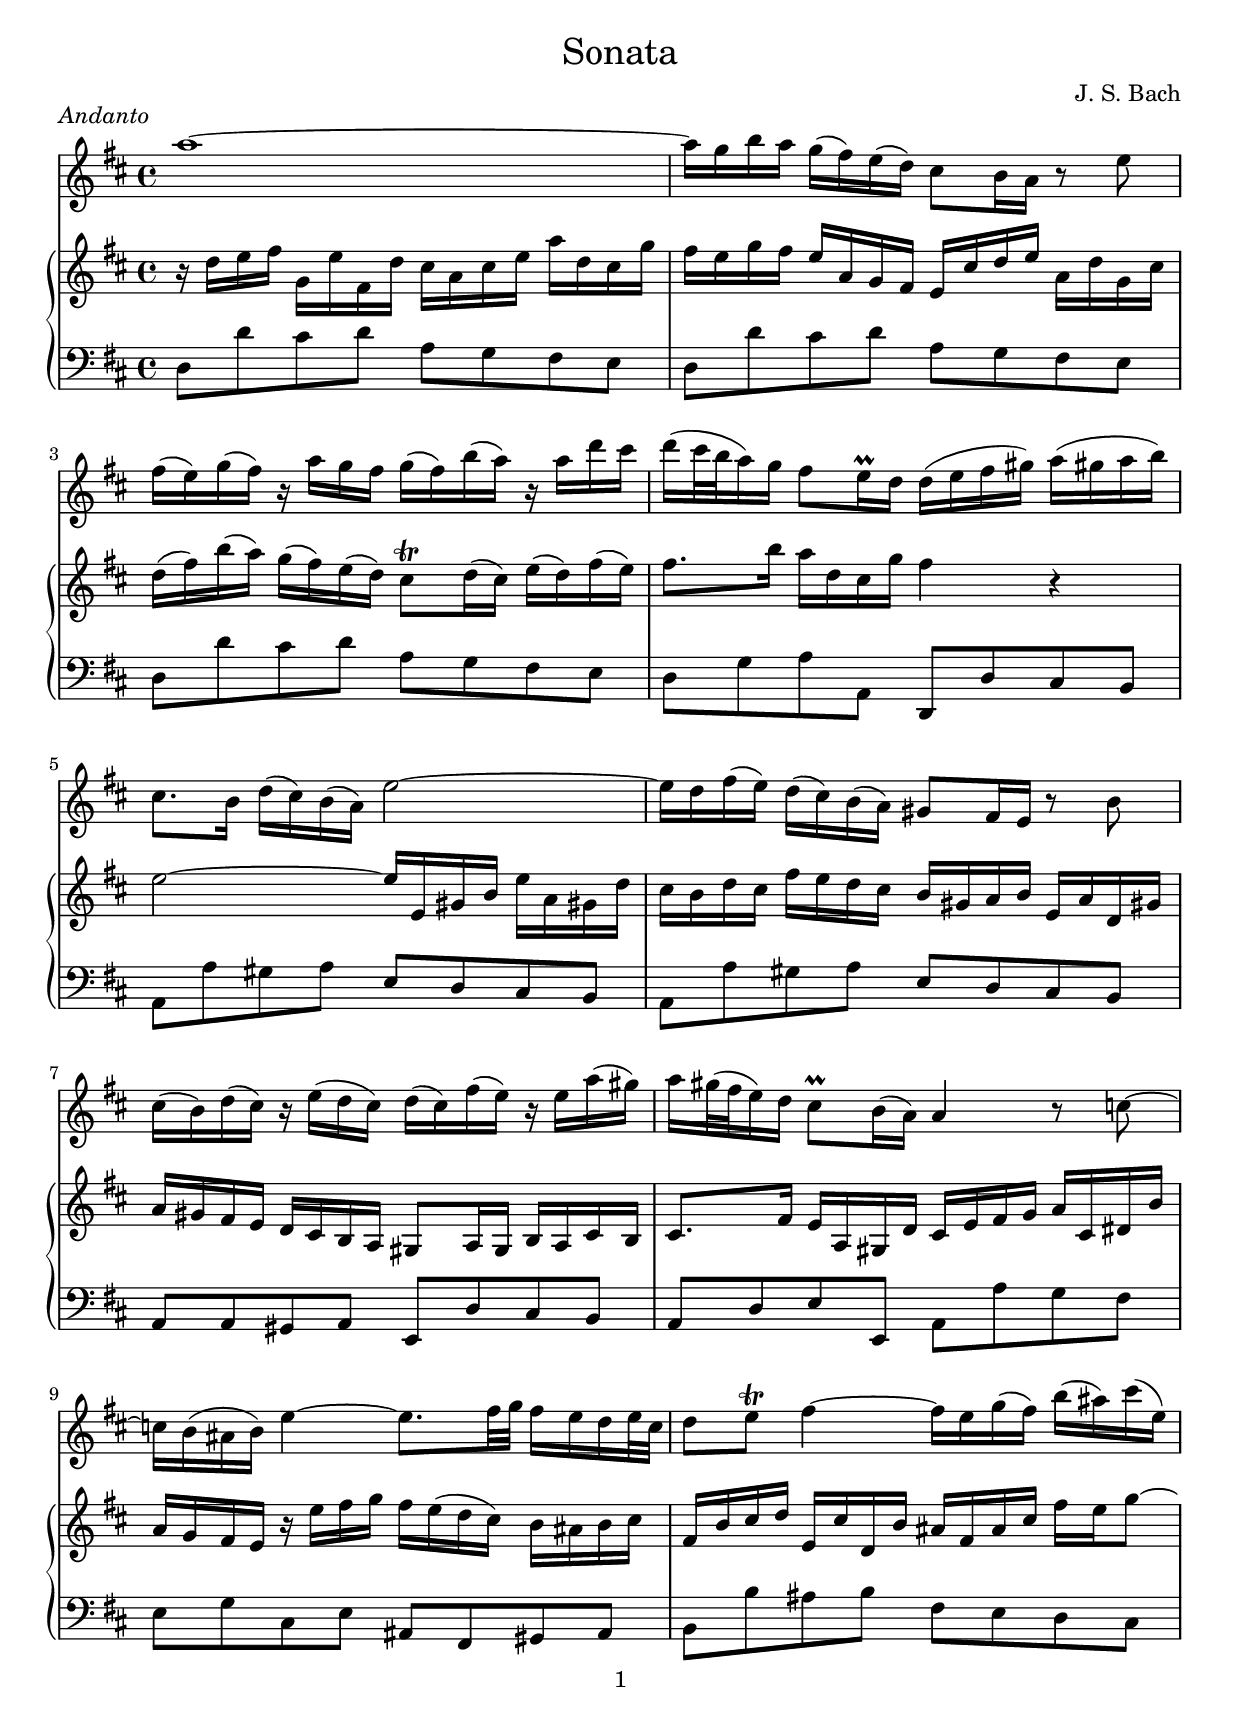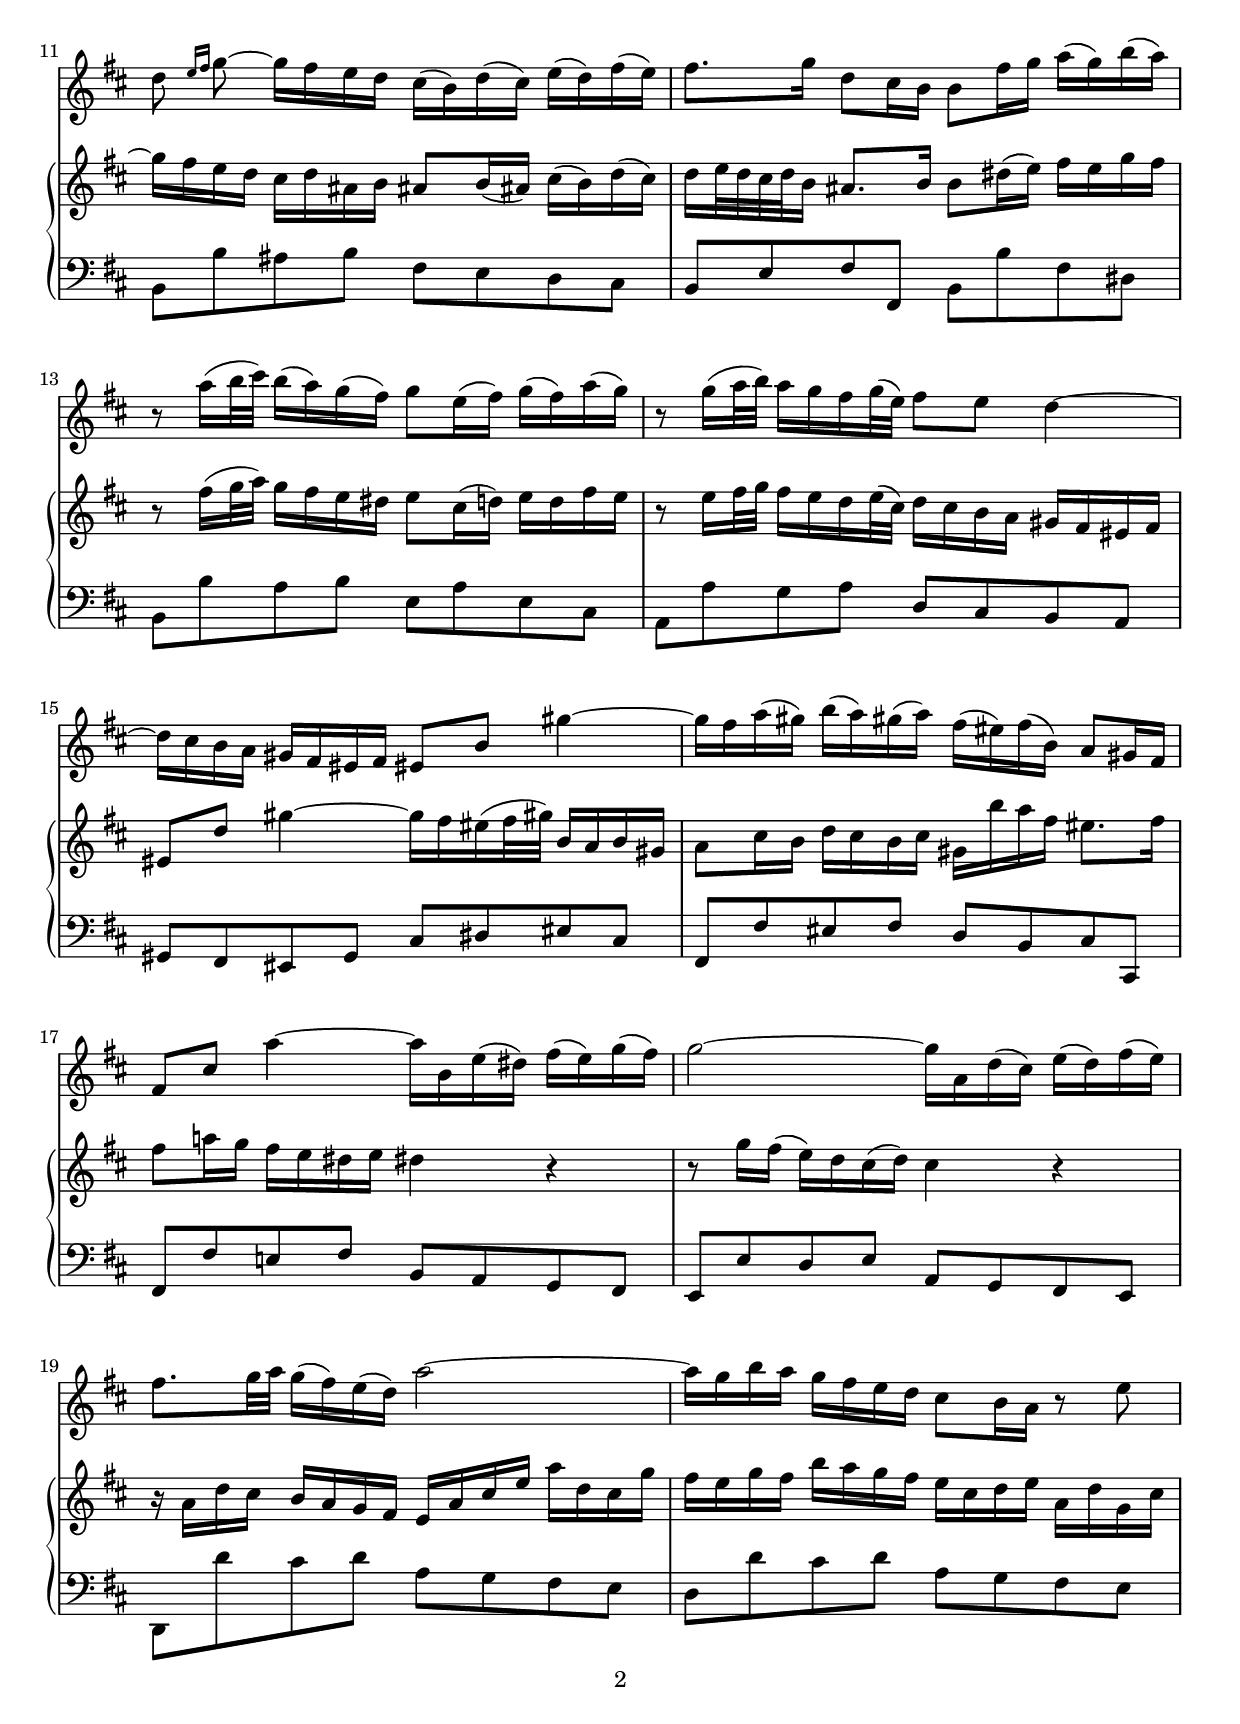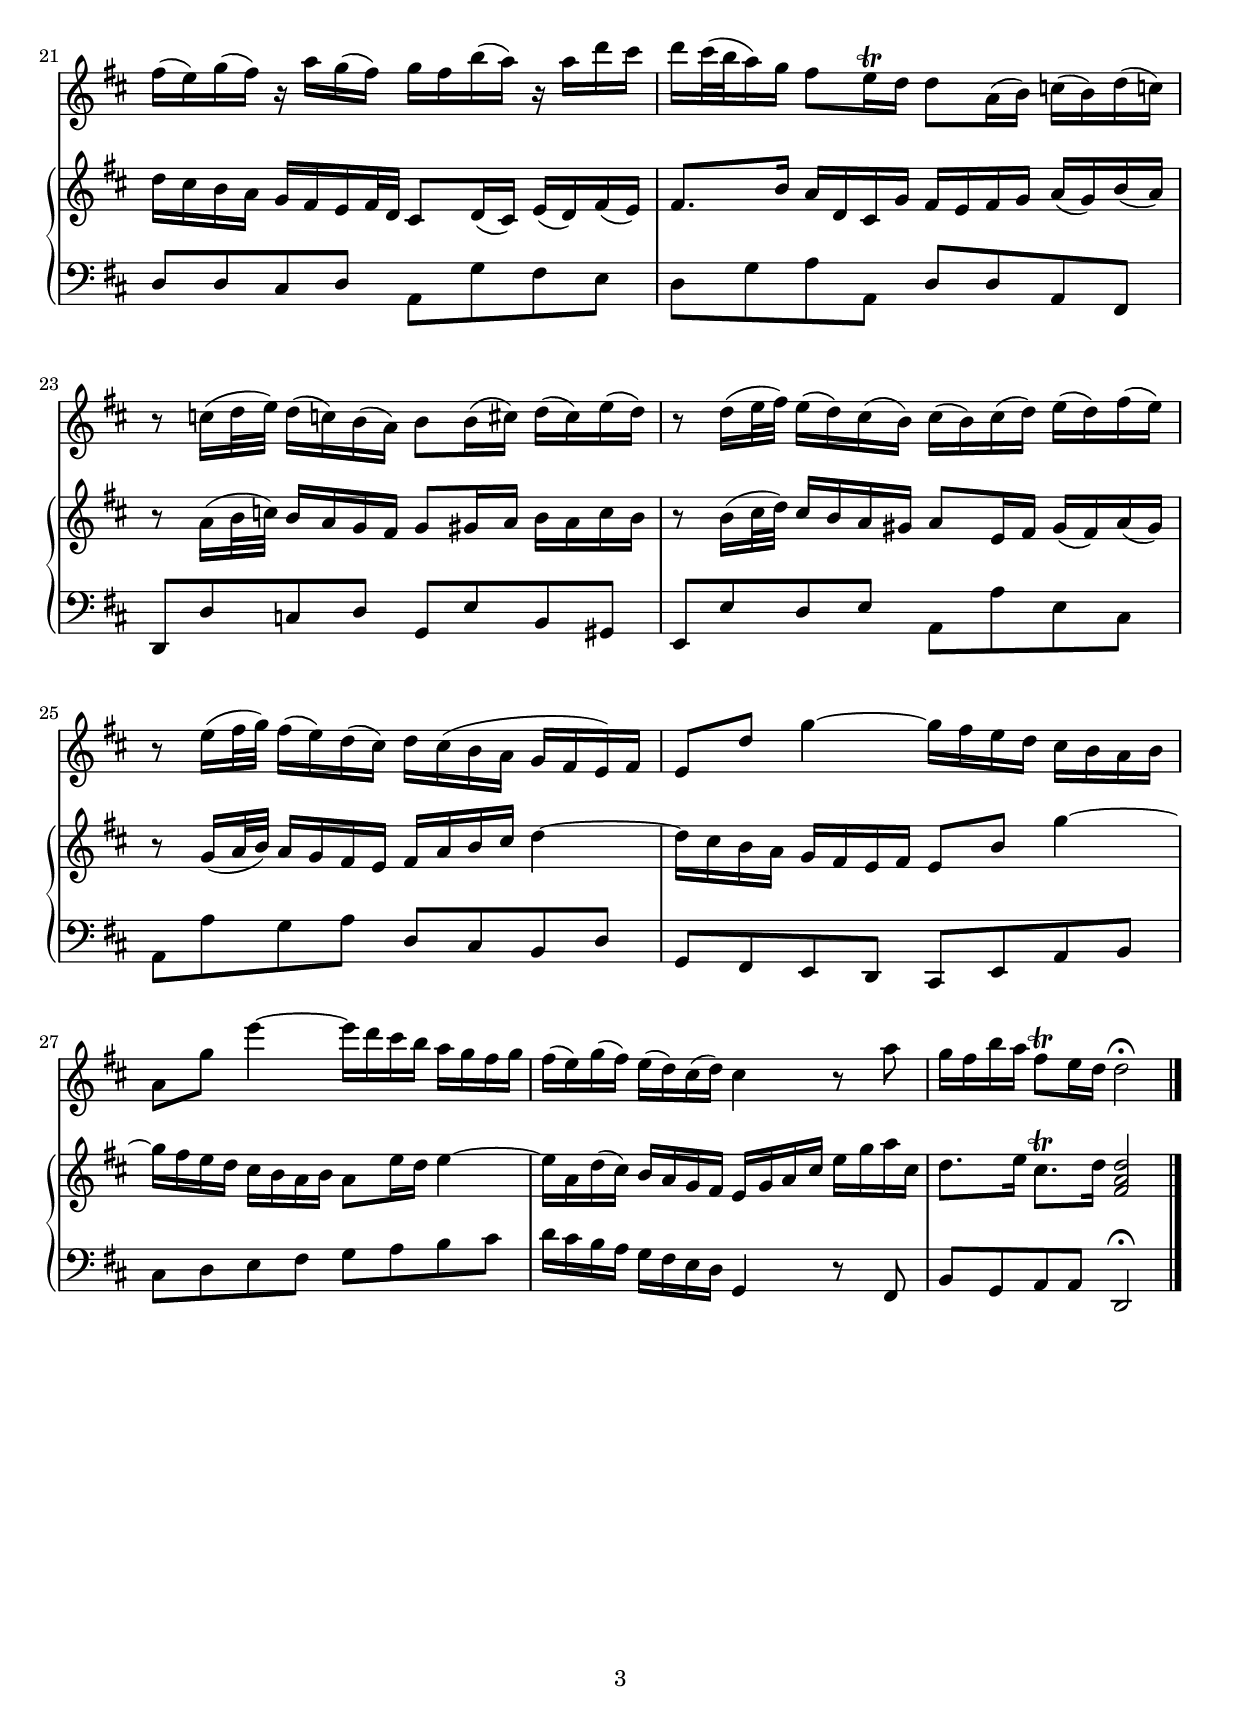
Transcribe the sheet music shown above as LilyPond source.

\version "2.18.2"
\language "english"

#(set-default-paper-size "a4")

\paper {
	top-margin = .8\cm
	bottom-margin = 0.8\cm
	max-systems-per-page = 7

	% Page numbers bottom, centered
	% From Lilypond Notation Reference section 3.2.2 Custom titles headers and footers
	print-page-number = ##t
	print-first-page-number = ##t
	oddHeaderMarkup = \markup \null
	evenHeaderMarkup = \markup \null
	oddFooterMarkup = \markup {
		\fill-line {
			\on-the-fly \print-page-number-check-first
			\fromproperty #'page:page-number-string
		}
	}
	evenFooterMarkup = \oddFooterMarkup
	}

\layout {
	indent = #0
}

\header {
	title = \markup {\medium "Sonata" }
	composer = "J. S. Bach"
	opus = "BWV 1014"
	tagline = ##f
}


%%%%%%%%%%%%%%%%%%
%% 1st Movement %%
%%%%%%%%%%%%%%%%%%

%%%%%%%%%%%%%%%%%%
%% 2nd Movement %%
%%%%%%%%%%%%%%%%%%

mvtII_vln = \relative c''' {
	\clef treble
	\key d \major
	\time 4/4
	a1 ~ |
	a16 g b a g( fs) e( d) cs8 b16 a r8 e' |
	fs16( e) g( fs) r a g fs g( fs) b( a) r a d cs |
	d( cs32 b a16) g fs8 e16\prall d d( e fs gs) a( gs a b) |
	cs,8. b16 d( cs) b( a) e'2 ~ |
	e16 d fs( e) d( cs) b( a) gs8 fs16 e r8 b' |
	cs16( b) d( cs) r e( d cs) d( cs) fs( e) r e a( gs) |
	a gs32( fs e16) d cs8\prall b16( a) a4 r8 c ~ |
	c16 b( as b) e4 ~ e8. fs32 g fs16 e d e32 cs |
	d8 e\trill fs4 ~ fs16 e g( fs) b( as) cs( e,) |
	d8 \grace{e16 fs} g8 ~ g16 fs e d cs( b) d( cs) e( d) fs( e) |
	fs8. g16 d8 cs16 b b8 fs'16 g a( g) b( a) |
	r8 a16( b32 cs) b16( a) g( fs) g8 e16( fs) g( fs) a( g) |
	r8 g16( a32 b) a16 g fs g32( e) fs8 e d4 ~ |
	d16 cs b a gs fs es fs es8 b' gs'4 ~ |
	gs16 fs a( gs) b( a) gs( a) fs( es) fs( b,) a8 gs16 fs |
	fs8 cs' a'4 ~ a16 b,16 e( ds) fs( e) g( fs) |
	g2 ~ g16 a, d( cs) e( d) fs( e) |
	fs8. g32 a g16( fs) e( d) a'2 ~ |
	a16 g b a g fs e d cs8 b16 a r8 e' |
	fs16( e) g( fs) r a g( fs) g fs b( a) r a d cs |
	d cs32( b a16) g fs8 e16\trill d d8 a16( b) c( b) d( c) |
	r8 c16( d32 e) d16( c) b( a) b8 b16( cs!) d( cs) e( d) |
	r8 d16( e32 fs) e16( d) cs( b) cs( b) cs( d) e( d) fs( e) |
	r8 e16( fs32 g) fs16( e) d( cs) d cs( b a g fs e) fs |
	e8 d' g4 ~ g16 fs e d cs b a b |
	a8 g' e'4 ~ e16 d cs b a g fs g |
	fs( e) g( fs) e( d) cs( d) cs4 r8 a' |
	g16 fs b a fs8\trill e16 d d2\fermata \bar "|."
	}

mvtII_kbd_up = \relative c'' {
	\clef treble
	\key d \major
	\time 4/4
	r16 d e fs g, e' fs, d' cs a cs e a d, cs g' |
	fs e g fs e a, g fs e cs' d e a, d g, cs |
	d( fs) b( a) g( fs) e( d) cs8\trill d16( cs) e( d) fs( e) |
	fs8. b16 a d, cs g' fs4 r |
	e2 ~ e16 e, gs b e a, gs d' |
	cs b d cs fs e d cs b gs a b e, a d, gs |
	a gs fs e d cs b a gs8 a16 g b a cs b |
	cs8. fs16 e a, gs d' cs e fs g a cs, ds b' |
	a g fs e r e' fs g fs e( d cs) b as b cs |
	fs, b cs d e, cs' d, b' as fs a cs fs e g8 ~ |
	g16 fs e d cs d as b as8 b16( as) cs( b) d( cs) |
	d e32 d cs d b16 as8. b16 b8 ds16( e) fs e g fs |
	r8 fs16( g32 a) g16 fs e ds e8 cs16( d!) e d fs e |
	r8 e16 fs32 g fs16 e d e32( cs) d16 cs b a gs fs es fs |
	es8 d' gs4 ~ gs16 fs es( fs32 gs) b,16 a b gs |
	a8 cs16 b d cs b cs gs b' a fs es8. fs16 |
	fs8 a!16 g fs e ds e ds4 r |
	r8 g16 fs( e) d cs( d) cs4 r |
	r16 a d cs b a g fs e a cs e a d, cs g' |
	fs e g fs b a g fs e cs d e a, d g, cs |
	d cs b a g fs e fs32 d cs8 d16( cs) e( d) fs( e) |
	fs8. b16 a d, cs g' fs e fs g a( g) b( a) |
	r8 a16( b32 c) b16 a g fs g8 gs16 a b a cs b |
	r8 b16( cs32 d) cs16 b a gs a8 e16 fs g( fs) a( g) |
	r8 g16( a32 b) a16 g fs e fs a b cs d4 ~ |
	d16 cs b a g fs e fs e8 b' g'4 ~ |
	g16 fs e d cs b a b a8 e'16 d e4 ~ |
	e16 a, d( cs) b a g fs e g a cs e g a cs, |
	d8. e16 cs8.\trill d16 <d a fs>2 \bar "|."
	}

mvtII_kbd_dn = \relative c {
	\clef bass
	\key d \major
	\time 4/4
	d8 d' cs d a g fs e |
	d d' cs d a g fs e |
	d d' cs d a g fs e |
	d g a a, d, d' cs b |
	a a' gs a e d cs b |
	a a' gs a e d cs b |
	a a gs a e d' cs b |
	a d e e, a a' g fs |
	e g cs, e as, fs gs as |
	b b' as b fs e d cs |
	b b' as b fs e d cs |
	b e fs fs, b b' fs ds |
	b b' a b e, a e cs |
	a a' g a d, cs b a |
	gs fs es gs cs ds es cs |
	fs, fs' es fs d b cs cs, |
	fs fs' e! fs b, a g fs |
	e e' d e a, g fs e |
	d d'' cs d a g fs e |
	d d' cs d a g fs e |
	d d cs d a g' fs e |
	d g a a, d d a fs |
	d d' c d g, e' b gs |
	e e' d e a, a' e cs |
	a a' g a d, cs b d |
	g, fs e d cs e a b |
	cs d e fs g a b cs |
	d16 cs b a g fs e d g,4 r8 fs |
	b g a a d,2\fermata \bar "|."
	}

\score {
	\header {
	piece = \markup { \italic "Andanto" }
	opus = ##f
	}
	<<
		\new Staff {
			\override Score.SpacingSpanner.strict-grace-spacing = ##t
			\set strictBeatBeaming = ##t
			\override Script.padding = #0.5
			#(set-accidental-style 'forget)
			\mvtII_vln
		}

		\new PianoStaff <<
			\new Staff = "upper" \mvtII_kbd_up
			#(set-accidental-style 'forget)
			\new Staff = "lower" \mvtII_kbd_dn
			#(set-accidental-style 'forget)
		>>
	>>
}
